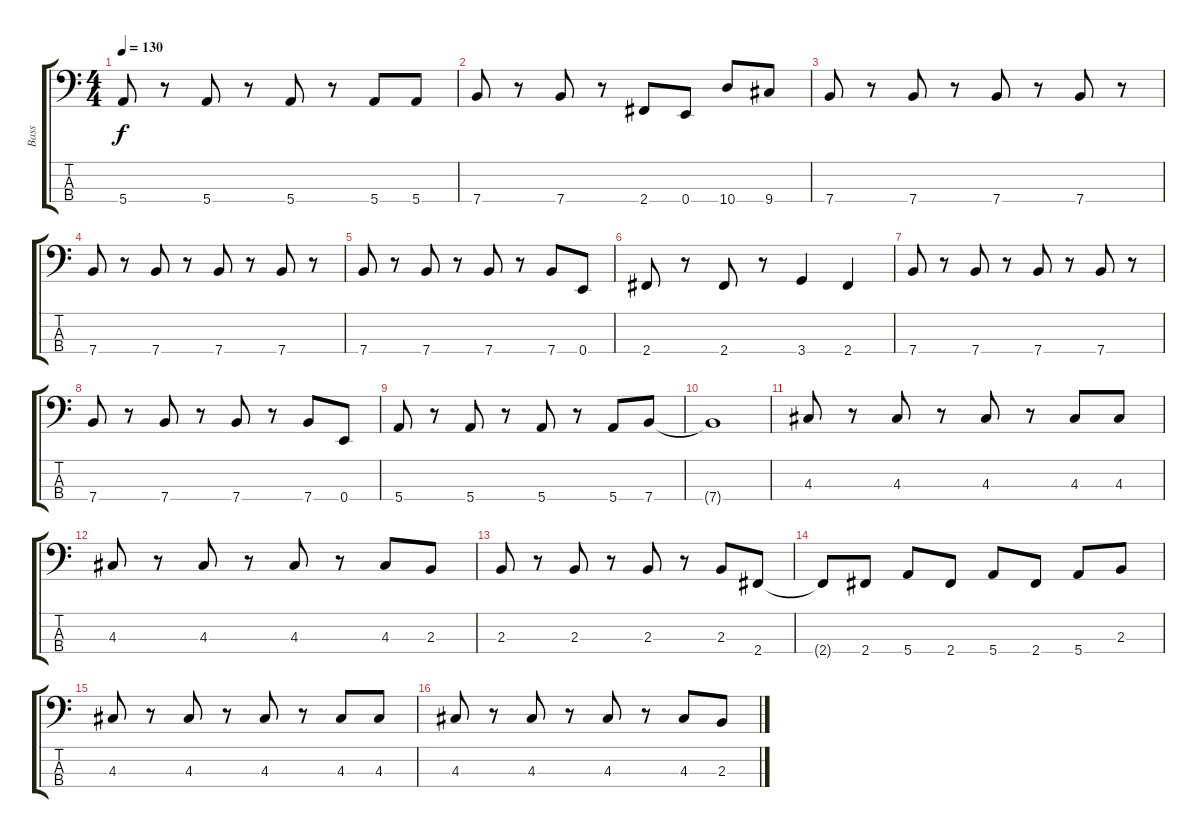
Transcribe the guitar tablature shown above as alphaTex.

\track ("Bass" "Bass") {instrument electricbasspick}
\staff {score tabs}
\tuning (G2 D2 A1 E1) {hide}
\ts (4 4)
\tempo 130
\clef f4
\ks c
5.4.8{dy f} r.8 5.4.8 r.8 5.4.8 r.8 5.4.8 5.4.8 |
7.4.8 r.8 7.4.8 r.8 2.4.8 0.4.8 10.4.8 9.4.8 |
7.4.8 r.8 7.4.8 r.8 7.4.8 r.8 7.4.8 r.8 |
7.4.8 r.8 7.4.8 r.8 7.4.8 r.8 7.4.8 r.8 |
7.4.8 r.8 7.4.8 r.8 7.4.8 r.8 7.4.8 0.4.8 |
2.4.8 r.8 2.4.8 r.8 3.4.4 2.4.4 |
7.4.8 r.8 7.4.8 r.8 7.4.8 r.8 7.4.8 r.8 |
7.4.8 r.8 7.4.8 r.8 7.4.8 r.8 7.4.8 0.4.8 |
5.4.8 r.8 5.4.8 r.8 5.4.8 r.8 5.4.8 7.4.8 |
7.4{t}.1 |
4.3.8 r.8 4.3.8 r.8 4.3.8 r.8 4.3.8 4.3.8 |
4.3.8 r.8 4.3.8 r.8 4.3.8 r.8 4.3.8 2.3.8 |
2.3.8 r.8 2.3.8 r.8 2.3.8 r.8 2.3.8 2.4.8 |
2.4{t}.8 2.4.8 5.4.8 2.4.8 5.4.8 2.4.8 5.4.8 2.3.8 |
4.3.8 r.8 4.3.8 r.8 4.3.8 r.8 4.3.8 4.3.8 |
4.3.8 r.8 4.3.8 r.8 4.3.8 r.8 4.3.8 2.3.8
